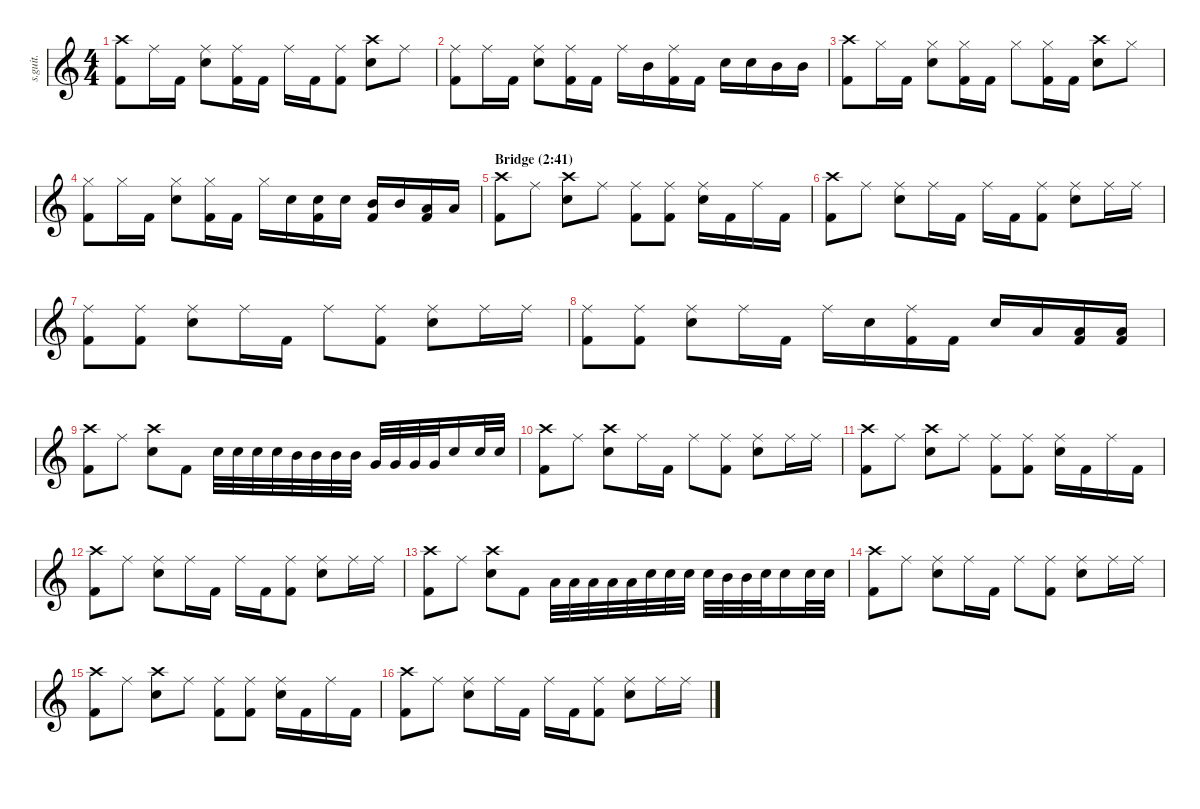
\defaultSystemsLayout 4
\hideDynamics
\bracketExtendMode nobrackets
\track ("Sean Kinney (Drums)" "s.guit.") {instrument percussion}
\staff {score}
\articulation defaults
\ts (4 4)
\tempo (94 hide)
\clef g2
\ks c
("Crash high (hit)" "Kick (hit) 2").8{lyrics (0 "") lyrics (1 "") lyrics (2 "") lyrics (3 "") lyrics (4 "") dy ff} "Ride (middle)".16{lyrics (0 "") lyrics (1 "") lyrics (2 "") lyrics (3 "") lyrics (4 "") dy f} "Kick (hit) 2".16{lyrics (0 "") lyrics (1 "") lyrics (2 "") lyrics (3 "") lyrics (4 "") dy ff} ("Ride (middle)" "Electric Snare (hit)").8{lyrics (0 "") lyrics (1 "") lyrics (2 "") lyrics (3 "") lyrics (4 "")} ("Ride (middle)" "Kick (hit) 2").16{lyrics (0 "") lyrics (1 "") lyrics (2 "") lyrics (3 "") lyrics (4 "")} "Kick (hit) 2".16{lyrics (0 "") lyrics (1 "") lyrics (2 "") lyrics (3 "") lyrics (4 "")} "Ride (middle)".16{lyrics (0 "") lyrics (1 "") lyrics (2 "") lyrics (3 "") lyrics (4 "") dy f} "Kick (hit) 2".16{lyrics (0 "") lyrics (1 "") lyrics (2 "") lyrics (3 "") lyrics (4 "") dy ff} ("Ride (middle)" "Kick (hit) 2").8{lyrics (0 "") lyrics (1 "") lyrics (2 "") lyrics (3 "") lyrics (4 "")} ("Crash high (hit)" "Electric Snare (hit)").8{lyrics (0 "") lyrics (1 "") lyrics (2 "") lyrics (3 "") lyrics (4 "")} "Ride (middle)".8{lyrics (0 "") lyrics (1 "") lyrics (2 "") lyrics (3 "") lyrics (4 "") dy f} |
("Ride (middle)" "Kick (hit) 2").8{lyrics (0 "") lyrics (1 "") lyrics (2 "") lyrics (3 "") lyrics (4 "")} "Ride (middle)".16{lyrics (0 "") lyrics (1 "") lyrics (2 "") lyrics (3 "") lyrics (4 "")} "Kick (hit) 2".16{lyrics (0 "") lyrics (1 "") lyrics (2 "") lyrics (3 "") lyrics (4 "") dy ff} ("Ride (middle)" "Electric Snare (hit)").8{lyrics (0 "") lyrics (1 "") lyrics (2 "") lyrics (3 "") lyrics (4 "")} ("Ride (middle)" "Kick (hit) 2").16{lyrics (0 "") lyrics (1 "") lyrics (2 "") lyrics (3 "") lyrics (4 "")} "Kick (hit) 2".16{lyrics (0 "") lyrics (1 "") lyrics (2 "") lyrics (3 "") lyrics (4 "")} "Ride (middle)".16{lyrics (0 "") lyrics (1 "") lyrics (2 "") lyrics (3 "") lyrics (4 "") dy f} "Mid Tom (hit)".16{lyrics (0 "") lyrics (1 "") lyrics (2 "") lyrics (3 "") lyrics (4 "")} ("Ride (middle)" "Kick (hit) 2").16{lyrics (0 "") lyrics (1 "") lyrics (2 "") lyrics (3 "") lyrics (4 "")} "Kick (hit) 2".16{lyrics (0 "") lyrics (1 "") lyrics (2 "") lyrics (3 "") lyrics (4 "") dy ff} "Electric Snare (hit)".16{lyrics (0 "") lyrics (1 "") lyrics (2 "") lyrics (3 "") lyrics (4 "")} "Electric Snare (hit)".16{lyrics (0 "") lyrics (1 "") lyrics (2 "") lyrics (3 "") lyrics (4 "")} "Mid Tom (hit)".16{lyrics (0 "") lyrics (1 "") lyrics (2 "") lyrics (3 "") lyrics (4 "") dy f} "Mid Tom (hit)".16{lyrics (0 "") lyrics (1 "") lyrics (2 "") lyrics (3 "") lyrics (4 "")} |
("Crash high (hit)" "Kick (hit) 2").8{lyrics (0 "") lyrics (1 "") lyrics (2 "") lyrics (3 "") lyrics (4 "") dy ff} "Hi-Hat (closed)".16{lyrics (0 "") lyrics (1 "") lyrics (2 "") lyrics (3 "") lyrics (4 "") dy f} "Kick (hit) 2".16{lyrics (0 "") lyrics (1 "") lyrics (2 "") lyrics (3 "") lyrics (4 "") dy ff} ("Hi-Hat (closed)" "Electric Snare (hit)").8{lyrics (0 "") lyrics (1 "") lyrics (2 "") lyrics (3 "") lyrics (4 "")} ("Hi-Hat (closed)" "Kick (hit) 2").16{lyrics (0 "") lyrics (1 "") lyrics (2 "") lyrics (3 "") lyrics (4 "")} "Kick (hit) 2".16{lyrics (0 "") lyrics (1 "") lyrics (2 "") lyrics (3 "") lyrics (4 "")} "Hi-Hat (closed)".8{lyrics (0 "") lyrics (1 "") lyrics (2 "") lyrics (3 "") lyrics (4 "") dy f} ("Hi-Hat (closed)" "Kick (hit) 2").16{lyrics (0 "") lyrics (1 "") lyrics (2 "") lyrics (3 "") lyrics (4 "")} "Kick (hit) 2".16{lyrics (0 "") lyrics (1 "") lyrics (2 "") lyrics (3 "") lyrics (4 "") dy ff} ("Crash high (hit)" "Electric Snare (hit)").8{lyrics (0 "") lyrics (1 "") lyrics (2 "") lyrics (3 "") lyrics (4 "")} "Hi-Hat (closed)".8{lyrics (0 "") lyrics (1 "") lyrics (2 "") lyrics (3 "") lyrics (4 "") dy f} |
("Hi-Hat (closed)" "Kick (hit) 2").8{lyrics (0 "") lyrics (1 "") lyrics (2 "") lyrics (3 "") lyrics (4 "")} "Hi-Hat (closed)".16{lyrics (0 "") lyrics (1 "") lyrics (2 "") lyrics (3 "") lyrics (4 "")} "Kick (hit) 2".16{lyrics (0 "") lyrics (1 "") lyrics (2 "") lyrics (3 "") lyrics (4 "") dy ff} ("Hi-Hat (closed)" "Electric Snare (hit)").8{lyrics (0 "") lyrics (1 "") lyrics (2 "") lyrics (3 "") lyrics (4 "")} ("Hi-Hat (closed)" "Kick (hit) 2").16{lyrics (0 "") lyrics (1 "") lyrics (2 "") lyrics (3 "") lyrics (4 "")} "Kick (hit) 2".16{lyrics (0 "") lyrics (1 "") lyrics (2 "") lyrics (3 "") lyrics (4 "")} "Hi-Hat (closed)".16{lyrics (0 "") lyrics (1 "") lyrics (2 "") lyrics (3 "") lyrics (4 "") dy f} "Electric Snare (hit)".16{lyrics (0 "") lyrics (1 "") lyrics (2 "") lyrics (3 "") lyrics (4 "")} ("Electric Snare (hit)" "Kick (hit) 2").16{lyrics (0 "") lyrics (1 "") lyrics (2 "") lyrics (3 "") lyrics (4 "") dy ff} "Electric Snare (hit)".16{lyrics (0 "") lyrics (1 "") lyrics (2 "") lyrics (3 "") lyrics (4 "") dy f} ("Mid Tom (hit)" "Kick (hit) 2").16{lyrics (0 "") lyrics (1 "") lyrics (2 "") lyrics (3 "") lyrics (4 "") dy ff} "Mid Tom (hit)".16{lyrics (0 "") lyrics (1 "") lyrics (2 "") lyrics (3 "") lyrics (4 "") dy f} ("Low Floor Tom (hit)" "Kick (hit) 2").16{lyrics (0 "") lyrics (1 "") lyrics (2 "") lyrics (3 "") lyrics (4 "") dy ff} "Low Floor Tom (hit)".16{lyrics (0 "") lyrics (1 "") lyrics (2 "") lyrics (3 "") lyrics (4 "") dy f} |
\section ("" "Bridge (2:41)")
("Crash high (hit)" "Kick (hit) 2").8{lyrics (0 "") lyrics (1 "") lyrics (2 "") lyrics (3 "") lyrics (4 "") dy ff} "Ride (middle)".8{lyrics (0 "") lyrics (1 "") lyrics (2 "") lyrics (3 "") lyrics (4 "") dy f} ("Crash high (hit)" "Electric Snare (hit)").8{lyrics (0 "") lyrics (1 "") lyrics (2 "") lyrics (3 "") lyrics (4 "") dy ff} "Ride (middle)".8{lyrics (0 "") lyrics (1 "") lyrics (2 "") lyrics (3 "") lyrics (4 "") dy f} ("Ride (middle)" "Kick (hit) 2").8{lyrics (0 "") lyrics (1 "") lyrics (2 "") lyrics (3 "") lyrics (4 "")} ("Ride (middle)" "Kick (hit) 2").8{lyrics (0 "") lyrics (1 "") lyrics (2 "") lyrics (3 "") lyrics (4 "")} ("Ride (middle)" "Electric Snare (hit)").16{lyrics (0 "") lyrics (1 "") lyrics (2 "") lyrics (3 "") lyrics (4 "")} "Kick (hit) 2".16{lyrics (0 "") lyrics (1 "") lyrics (2 "") lyrics (3 "") lyrics (4 "") dy ff} "Ride (middle)".16{lyrics (0 "") lyrics (1 "") lyrics (2 "") lyrics (3 "") lyrics (4 "") dy f} "Kick (hit) 2".16{lyrics (0 "") lyrics (1 "") lyrics (2 "") lyrics (3 "") lyrics (4 "") dy ff} |
("Crash high (hit)" "Kick (hit) 2").8{lyrics (0 "") lyrics (1 "") lyrics (2 "") lyrics (3 "") lyrics (4 "")} "Ride (middle)".8{lyrics (0 "") lyrics (1 "") lyrics (2 "") lyrics (3 "") lyrics (4 "") dy f} ("Ride (middle)" "Electric Snare (hit)").8{lyrics (0 "") lyrics (1 "") lyrics (2 "") lyrics (3 "") lyrics (4 "")} "Ride (middle)".16{lyrics (0 "") lyrics (1 "") lyrics (2 "") lyrics (3 "") lyrics (4 "")} "Kick (hit) 2".16{lyrics (0 "") lyrics (1 "") lyrics (2 "") lyrics (3 "") lyrics (4 "") dy ff} "Ride (middle)".16{lyrics (0 "") lyrics (1 "") lyrics (2 "") lyrics (3 "") lyrics (4 "") dy f} "Kick (hit) 2".16{lyrics (0 "") lyrics (1 "") lyrics (2 "") lyrics (3 "") lyrics (4 "") dy ff} ("Ride (middle)" "Kick (hit) 2").8{lyrics (0 "") lyrics (1 "") lyrics (2 "") lyrics (3 "") lyrics (4 "")} ("Ride (middle)" "Electric Snare (hit)").8{lyrics (0 "") lyrics (1 "") lyrics (2 "") lyrics (3 "") lyrics (4 "")} "Ride (middle)".16{lyrics (0 "") lyrics (1 "") lyrics (2 "") lyrics (3 "") lyrics (4 "") dy f} "Ride (middle)".16{lyrics (0 "") lyrics (1 "") lyrics (2 "") lyrics (3 "") lyrics (4 "")} |
("Ride (middle)" "Kick (hit) 2").8{lyrics (0 "") lyrics (1 "") lyrics (2 "") lyrics (3 "") lyrics (4 "")} ("Ride (middle)" "Kick (hit) 2").8{lyrics (0 "") lyrics (1 "") lyrics (2 "") lyrics (3 "") lyrics (4 "")} ("Ride (middle)" "Electric Snare (hit)").8{lyrics (0 "") lyrics (1 "") lyrics (2 "") lyrics (3 "") lyrics (4 "")} "Ride (middle)".16{lyrics (0 "") lyrics (1 "") lyrics (2 "") lyrics (3 "") lyrics (4 "")} "Kick (hit) 2".16{lyrics (0 "") lyrics (1 "") lyrics (2 "") lyrics (3 "") lyrics (4 "") dy ff} "Ride (middle)".8{lyrics (0 "") lyrics (1 "") lyrics (2 "") lyrics (3 "") lyrics (4 "") dy f} ("Ride (middle)" "Kick (hit) 2").8{lyrics (0 "") lyrics (1 "") lyrics (2 "") lyrics (3 "") lyrics (4 "")} ("Ride (middle)" "Electric Snare (hit)").8{lyrics (0 "") lyrics (1 "") lyrics (2 "") lyrics (3 "") lyrics (4 "")} "Ride (middle)".16{lyrics (0 "") lyrics (1 "") lyrics (2 "") lyrics (3 "") lyrics (4 "")} "Ride (middle)".16{lyrics (0 "") lyrics (1 "") lyrics (2 "") lyrics (3 "") lyrics (4 "")} |
("Ride (middle)" "Kick (hit) 2").8{lyrics (0 "") lyrics (1 "") lyrics (2 "") lyrics (3 "") lyrics (4 "")} ("Ride (middle)" "Kick (hit) 2").8{lyrics (0 "") lyrics (1 "") lyrics (2 "") lyrics (3 "") lyrics (4 "")} ("Ride (middle)" "Electric Snare (hit)").8{lyrics (0 "") lyrics (1 "") lyrics (2 "") lyrics (3 "") lyrics (4 "")} "Ride (middle)".16{lyrics (0 "") lyrics (1 "") lyrics (2 "") lyrics (3 "") lyrics (4 "")} "Kick (hit) 2".16{lyrics (0 "") lyrics (1 "") lyrics (2 "") lyrics (3 "") lyrics (4 "") dy ff} "Ride (middle)".16{lyrics (0 "") lyrics (1 "") lyrics (2 "") lyrics (3 "") lyrics (4 "") dy f} "Electric Snare (hit)".16{lyrics (0 "") lyrics (1 "") lyrics (2 "") lyrics (3 "") lyrics (4 "") dy ff} ("Ride (middle)" "Kick (hit) 2").16{lyrics (0 "") lyrics (1 "") lyrics (2 "") lyrics (3 "") lyrics (4 "")} "Kick (hit) 2".16{lyrics (0 "") lyrics (1 "") lyrics (2 "") lyrics (3 "") lyrics (4 "")} "Electric Snare (hit)".16{lyrics (0 "") lyrics (1 "") lyrics (2 "") lyrics (3 "") lyrics (4 "") dy f} "Low Floor Tom (hit)".16{lyrics (0 "") lyrics (1 "") lyrics (2 "") lyrics (3 "") lyrics (4 "")} ("Low Floor Tom (hit)" "Kick (hit) 2").16{lyrics (0 "") lyrics (1 "") lyrics (2 "") lyrics (3 "") lyrics (4 "")} ("Low Floor Tom (hit)" "Kick (hit) 2").16{lyrics (0 "") lyrics (1 "") lyrics (2 "") lyrics (3 "") lyrics (4 "")} |
("Crash high (hit)" "Kick (hit) 2").8{lyrics (0 "") lyrics (1 "") lyrics (2 "") lyrics (3 "") lyrics (4 "")} "Ride (middle)".8{lyrics (0 "") lyrics (1 "") lyrics (2 "") lyrics (3 "") lyrics (4 "")} ("Crash high (hit)" "Electric Snare (hit)").8{lyrics (0 "") lyrics (1 "") lyrics (2 "") lyrics (3 "") lyrics (4 "")} "Kick (hit) 2".8{lyrics (0 "") lyrics (1 "") lyrics (2 "") lyrics (3 "") lyrics (4 "")} "Electric Snare (hit)".32{lyrics (0 "") lyrics (1 "") lyrics (2 "") lyrics (3 "") lyrics (4 "") dy ff} "Electric Snare (hit)".32{lyrics (0 "") lyrics (1 "") lyrics (2 "") lyrics (3 "") lyrics (4 "") dy mf} "Electric Snare (hit)".32{lyrics (0 "") lyrics (1 "") lyrics (2 "") lyrics (3 "") lyrics (4 "") dy f} "Electric Snare (hit)".32{lyrics (0 "") lyrics (1 "") lyrics (2 "") lyrics (3 "") lyrics (4 "") dy mf} "Mid Tom (hit)".32{lyrics (0 "") lyrics (1 "") lyrics (2 "") lyrics (3 "") lyrics (4 "") dy ff} "Mid Tom (hit)".32{lyrics (0 "") lyrics (1 "") lyrics (2 "") lyrics (3 "") lyrics (4 "") dy mf} "Mid Tom (hit)".32{lyrics (0 "") lyrics (1 "") lyrics (2 "") lyrics (3 "") lyrics (4 "") dy f} "Mid Tom (hit)".32{lyrics (0 "") lyrics (1 "") lyrics (2 "") lyrics (3 "") lyrics (4 "") dy mf} "Very Low Tom (hit)".32{lyrics (0 "") lyrics (1 "") lyrics (2 "") lyrics (3 "") lyrics (4 "") dy ff} "Very Low Tom (hit)".32{lyrics (0 "") lyrics (1 "") lyrics (2 "") lyrics (3 "") lyrics (4 "") dy mf} "Very Low Tom (hit)".32{lyrics (0 "") lyrics (1 "") lyrics (2 "") lyrics (3 "") lyrics (4 "") dy f} "Very Low Tom (hit)".32{lyrics (0 "") lyrics (1 "") lyrics (2 "") lyrics (3 "") lyrics (4 "") dy mf} "Electric Snare (hit)".16{lyrics (0 "") lyrics (1 "") lyrics (2 "") lyrics (3 "") lyrics (4 "") dy ff} "Electric Snare (hit)".32{lyrics (0 "") lyrics (1 "") lyrics (2 "") lyrics (3 "") lyrics (4 "")} "Electric Snare (hit)".32{lyrics (0 "") lyrics (1 "") lyrics (2 "") lyrics (3 "") lyrics (4 "") dy f} |
("Crash high (hit)" "Kick (hit) 2").8{lyrics (0 "") lyrics (1 "") lyrics (2 "") lyrics (3 "") lyrics (4 "") dy ff} "Ride (middle)".8{lyrics (0 "") lyrics (1 "") lyrics (2 "") lyrics (3 "") lyrics (4 "") dy f} ("Crash high (hit)" "Electric Snare (hit)").8{lyrics (0 "") lyrics (1 "") lyrics (2 "") lyrics (3 "") lyrics (4 "") dy ff} "Ride (middle)".16{lyrics (0 "") lyrics (1 "") lyrics (2 "") lyrics (3 "") lyrics (4 "") dy f} "Kick (hit) 2".16{lyrics (0 "") lyrics (1 "") lyrics (2 "") lyrics (3 "") lyrics (4 "") dy ff} "Ride (middle)".8{lyrics (0 "") lyrics (1 "") lyrics (2 "") lyrics (3 "") lyrics (4 "") dy f} ("Ride (middle)" "Kick (hit) 2").8{lyrics (0 "") lyrics (1 "") lyrics (2 "") lyrics (3 "") lyrics (4 "")} ("Ride (middle)" "Electric Snare (hit)").8{lyrics (0 "") lyrics (1 "") lyrics (2 "") lyrics (3 "") lyrics (4 "")} "Ride (middle)".16{lyrics (0 "") lyrics (1 "") lyrics (2 "") lyrics (3 "") lyrics (4 "")} "Ride (middle)".16{lyrics (0 "") lyrics (1 "") lyrics (2 "") lyrics (3 "") lyrics (4 "")} |
("Crash high (hit)" "Kick (hit) 2").8{lyrics (0 "") lyrics (1 "") lyrics (2 "") lyrics (3 "") lyrics (4 "") dy ff} "Ride (middle)".8{lyrics (0 "") lyrics (1 "") lyrics (2 "") lyrics (3 "") lyrics (4 "") dy f} ("Crash high (hit)" "Electric Snare (hit)").8{lyrics (0 "") lyrics (1 "") lyrics (2 "") lyrics (3 "") lyrics (4 "") dy ff} "Ride (middle)".8{lyrics (0 "") lyrics (1 "") lyrics (2 "") lyrics (3 "") lyrics (4 "") dy f} ("Ride (middle)" "Kick (hit) 2").8{lyrics (0 "") lyrics (1 "") lyrics (2 "") lyrics (3 "") lyrics (4 "")} ("Ride (middle)" "Kick (hit) 2").8{lyrics (0 "") lyrics (1 "") lyrics (2 "") lyrics (3 "") lyrics (4 "")} ("Ride (middle)" "Electric Snare (hit)").16{lyrics (0 "") lyrics (1 "") lyrics (2 "") lyrics (3 "") lyrics (4 "")} "Kick (hit) 2".16{lyrics (0 "") lyrics (1 "") lyrics (2 "") lyrics (3 "") lyrics (4 "") dy ff} "Ride (middle)".16{lyrics (0 "") lyrics (1 "") lyrics (2 "") lyrics (3 "") lyrics (4 "") dy f} "Kick (hit) 2".16{lyrics (0 "") lyrics (1 "") lyrics (2 "") lyrics (3 "") lyrics (4 "") dy ff} |
("Crash high (hit)" "Kick (hit) 2").8{lyrics (0 "") lyrics (1 "") lyrics (2 "") lyrics (3 "") lyrics (4 "")} "Ride (middle)".8{lyrics (0 "") lyrics (1 "") lyrics (2 "") lyrics (3 "") lyrics (4 "") dy f} ("Ride (middle)" "Electric Snare (hit)").8{lyrics (0 "") lyrics (1 "") lyrics (2 "") lyrics (3 "") lyrics (4 "")} "Ride (middle)".16{lyrics (0 "") lyrics (1 "") lyrics (2 "") lyrics (3 "") lyrics (4 "")} "Kick (hit) 2".16{lyrics (0 "") lyrics (1 "") lyrics (2 "") lyrics (3 "") lyrics (4 "") dy ff} "Ride (middle)".16{lyrics (0 "") lyrics (1 "") lyrics (2 "") lyrics (3 "") lyrics (4 "") dy f} "Kick (hit) 2".16{lyrics (0 "") lyrics (1 "") lyrics (2 "") lyrics (3 "") lyrics (4 "") dy ff} ("Ride (middle)" "Kick (hit) 2").8{lyrics (0 "") lyrics (1 "") lyrics (2 "") lyrics (3 "") lyrics (4 "")} ("Ride (middle)" "Electric Snare (hit)").8{lyrics (0 "") lyrics (1 "") lyrics (2 "") lyrics (3 "") lyrics (4 "")} "Ride (middle)".16{lyrics (0 "") lyrics (1 "") lyrics (2 "") lyrics (3 "") lyrics (4 "") dy f} "Ride (middle)".16{lyrics (0 "") lyrics (1 "") lyrics (2 "") lyrics (3 "") lyrics (4 "")} |
("Crash high (hit)" "Kick (hit) 2").8{lyrics (0 "") lyrics (1 "") lyrics (2 "") lyrics (3 "") lyrics (4 "")} "Ride (middle)".8{lyrics (0 "") lyrics (1 "") lyrics (2 "") lyrics (3 "") lyrics (4 "")} ("Crash high (hit)" "Electric Snare (hit)").8{lyrics (0 "") lyrics (1 "") lyrics (2 "") lyrics (3 "") lyrics (4 "")} "Kick (hit) 2".8{lyrics (0 "") lyrics (1 "") lyrics (2 "") lyrics (3 "") lyrics (4 "")} "Low Floor Tom (hit)".32{lyrics (0 "") lyrics (1 "") lyrics (2 "") lyrics (3 "") lyrics (4 "") dy ff} "Low Floor Tom (hit)".32{lyrics (0 "") lyrics (1 "") lyrics (2 "") lyrics (3 "") lyrics (4 "") dy mf} "Low Floor Tom (hit)".32{lyrics (0 "") lyrics (1 "") lyrics (2 "") lyrics (3 "") lyrics (4 "") dy f} "Low Floor Tom (hit)".32{lyrics (0 "") lyrics (1 "") lyrics (2 "") lyrics (3 "") lyrics (4 "") dy mf} "Low Floor Tom (hit)".32{lyrics (0 "") lyrics (1 "") lyrics (2 "") lyrics (3 "") lyrics (4 "") dy ff} "Electric Snare (hit)".32{lyrics (0 "") lyrics (1 "") lyrics (2 "") lyrics (3 "") lyrics (4 "") dy mf} "Electric Snare (hit)".32{lyrics (0 "") lyrics (1 "") lyrics (2 "") lyrics (3 "") lyrics (4 "") dy f} "Electric Snare (hit)".32{lyrics (0 "") lyrics (1 "") lyrics (2 "") lyrics (3 "") lyrics (4 "") dy mf} "Electric Snare (hit)".32{lyrics (0 "") lyrics (1 "") lyrics (2 "") lyrics (3 "") lyrics (4 "") dy ff} "Mid Tom (hit)".32{lyrics (0 "") lyrics (1 "") lyrics (2 "") lyrics (3 "") lyrics (4 "") dy mf} "Mid Tom (hit)".32{lyrics (0 "") lyrics (1 "") lyrics (2 "") lyrics (3 "") lyrics (4 "") dy f} "Electric Snare (hit)".32{lyrics (0 "") lyrics (1 "") lyrics (2 "") lyrics (3 "") lyrics (4 "") dy mf} "Electric Snare (hit)".16{lyrics (0 "") lyrics (1 "") lyrics (2 "") lyrics (3 "") lyrics (4 "") dy ff} "Electric Snare (hit)".32{lyrics (0 "") lyrics (1 "") lyrics (2 "") lyrics (3 "") lyrics (4 "")} "Electric Snare (hit)".32{lyrics (0 "") lyrics (1 "") lyrics (2 "") lyrics (3 "") lyrics (4 "") dy f} |
("Crash high (hit)" "Kick (hit) 2").8{lyrics (0 "") lyrics (1 "") lyrics (2 "") lyrics (3 "") lyrics (4 "") dy ff} "Ride (middle)".8{lyrics (0 "") lyrics (1 "") lyrics (2 "") lyrics (3 "") lyrics (4 "") dy f} ("Ride (middle)" "Electric Snare (hit)").8{lyrics (0 "") lyrics (1 "") lyrics (2 "") lyrics (3 "") lyrics (4 "")} "Ride (middle)".16{lyrics (0 "") lyrics (1 "") lyrics (2 "") lyrics (3 "") lyrics (4 "")} "Kick (hit) 2".16{lyrics (0 "") lyrics (1 "") lyrics (2 "") lyrics (3 "") lyrics (4 "") dy ff} "Ride (middle)".8{lyrics (0 "") lyrics (1 "") lyrics (2 "") lyrics (3 "") lyrics (4 "") dy f} ("Ride (middle)" "Kick (hit) 2").8{lyrics (0 "") lyrics (1 "") lyrics (2 "") lyrics (3 "") lyrics (4 "")} ("Ride (middle)" "Snare (hit) 2").8{lyrics (0 "") lyrics (1 "") lyrics (2 "") lyrics (3 "") lyrics (4 "")} "Ride (middle)".16{lyrics (0 "") lyrics (1 "") lyrics (2 "") lyrics (3 "") lyrics (4 "")} "Ride (middle)".16{lyrics (0 "") lyrics (1 "") lyrics (2 "") lyrics (3 "") lyrics (4 "")} |
("Crash high (hit)" "Kick (hit) 2").8{lyrics (0 "") lyrics (1 "") lyrics (2 "") lyrics (3 "") lyrics (4 "") dy ff} "Ride (middle)".8{lyrics (0 "") lyrics (1 "") lyrics (2 "") lyrics (3 "") lyrics (4 "") dy f} ("Crash high (hit)" "Electric Snare (hit)").8{lyrics (0 "") lyrics (1 "") lyrics (2 "") lyrics (3 "") lyrics (4 "") dy ff} "Ride (middle)".8{lyrics (0 "") lyrics (1 "") lyrics (2 "") lyrics (3 "") lyrics (4 "") dy f} ("Ride (middle)" "Kick (hit) 2").8{lyrics (0 "") lyrics (1 "") lyrics (2 "") lyrics (3 "") lyrics (4 "")} ("Ride (middle)" "Kick (hit) 2").8{lyrics (0 "") lyrics (1 "") lyrics (2 "") lyrics (3 "") lyrics (4 "")} ("Ride (middle)" "Electric Snare (hit)").16{lyrics (0 "") lyrics (1 "") lyrics (2 "") lyrics (3 "") lyrics (4 "")} "Kick (hit) 2".16{lyrics (0 "") lyrics (1 "") lyrics (2 "") lyrics (3 "") lyrics (4 "") dy ff} "Ride (middle)".16{lyrics (0 "") lyrics (1 "") lyrics (2 "") lyrics (3 "") lyrics (4 "") dy f} "Kick (hit) 2".16{lyrics (0 "") lyrics (1 "") lyrics (2 "") lyrics (3 "") lyrics (4 "") dy ff} |
("Crash high (hit)" "Kick (hit) 2").8{lyrics (0 "") lyrics (1 "") lyrics (2 "") lyrics (3 "") lyrics (4 "")} "Ride (middle)".8{lyrics (0 "") lyrics (1 "") lyrics (2 "") lyrics (3 "") lyrics (4 "") dy f} ("Ride (middle)" "Electric Snare (hit)").8{lyrics (0 "") lyrics (1 "") lyrics (2 "") lyrics (3 "") lyrics (4 "")} "Ride (middle)".16{lyrics (0 "") lyrics (1 "") lyrics (2 "") lyrics (3 "") lyrics (4 "")} "Kick (hit) 2".16{lyrics (0 "") lyrics (1 "") lyrics (2 "") lyrics (3 "") lyrics (4 "") dy ff} "Ride (middle)".16{lyrics (0 "") lyrics (1 "") lyrics (2 "") lyrics (3 "") lyrics (4 "") dy f} "Kick (hit) 2".16{lyrics (0 "") lyrics (1 "") lyrics (2 "") lyrics (3 "") lyrics (4 "") dy ff} ("Ride (middle)" "Kick (hit) 2").8{lyrics (0 "") lyrics (1 "") lyrics (2 "") lyrics (3 "") lyrics (4 "")} ("Ride (middle)" "Electric Snare (hit)").8{lyrics (0 "") lyrics (1 "") lyrics (2 "") lyrics (3 "") lyrics (4 "")} "Ride (middle)".16{lyrics (0 "") lyrics (1 "") lyrics (2 "") lyrics (3 "") lyrics (4 "") dy f} "Ride (middle)".16{lyrics (0 "") lyrics (1 "") lyrics (2 "") lyrics (3 "") lyrics (4 "")}
